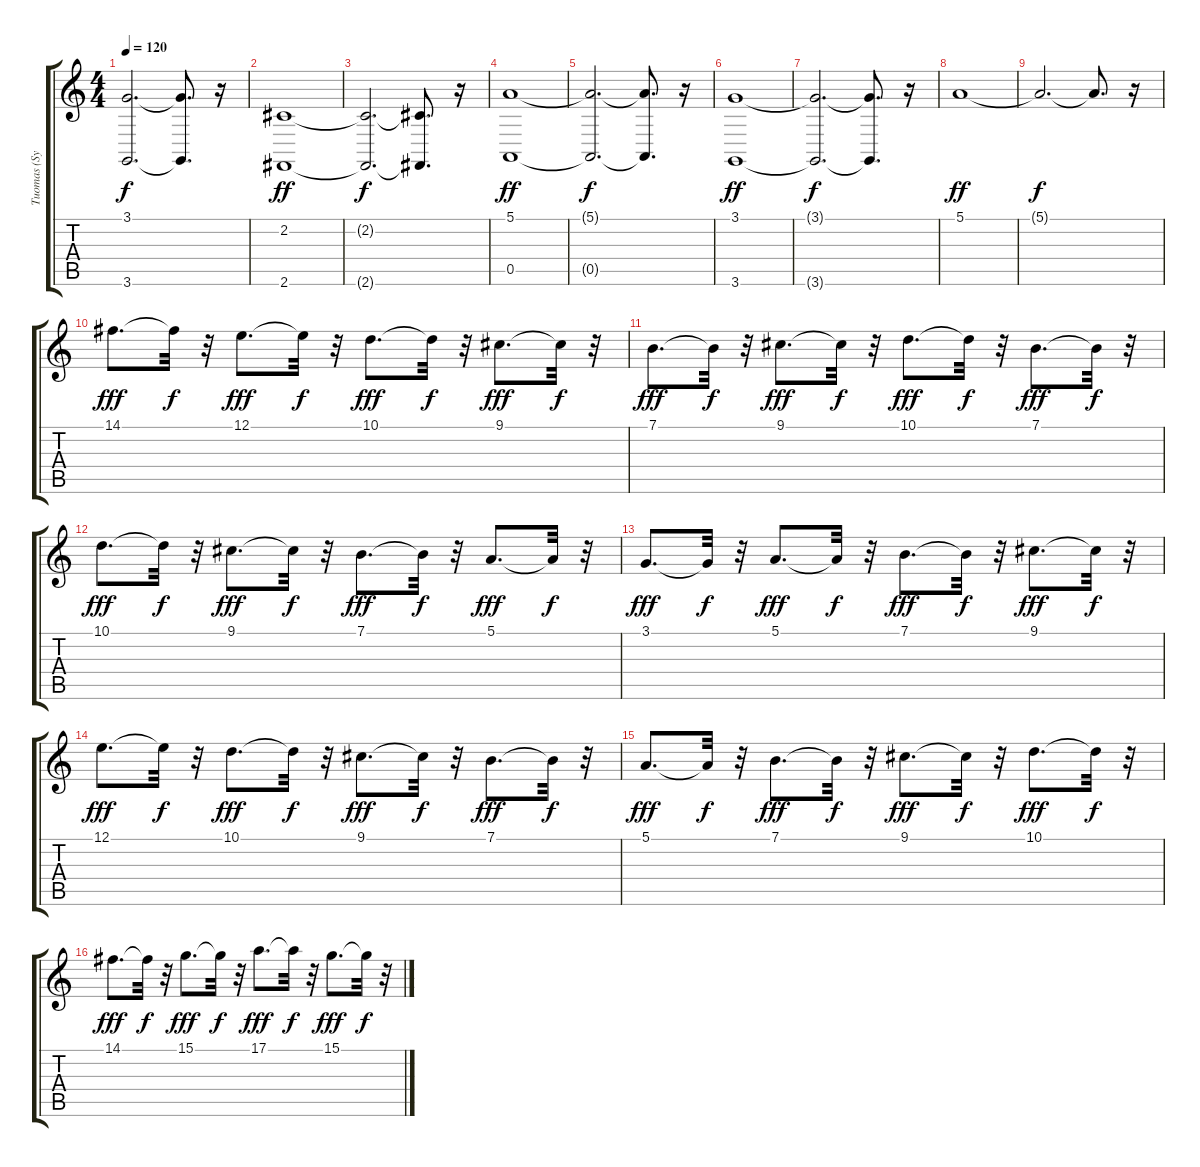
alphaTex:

\track ("Tuomas (Synth Strings)" "Tuomas (Sy") {instrument synthstrings1}
\staff {score tabs}
\tuning (E4 B3 G3 D3 A2 E2) {hide}
\ts (4 4)
\tempo 120
\clef g2
\ks c
(3.1{t} 3.6{t}).2{d dy f} (3.1{t} 3.6{t}).8{d} r.16 |
(2.2 2.6).1{dy ff} |
(2.2{t} 2.6{t}).2{d dy f} (2.2{t} 2.6{t}).8{d} r.16 |
(5.1 0.5).1{dy ff} |
(5.1{t} 0.5{t}).2{d dy f} (5.1{t} 0.5{t}).8{d} r.16 |
(3.1 3.6).1{dy ff} |
(3.1{t} 3.6{t}).2{d dy f} (3.1{t} 3.6{t}).8{d} r.16 |
5.1.1{dy ff} |
5.1{t}.2{d dy f} 5.1{t}.8{d} r.16 |
14.1.8{d dy fff volume 16} 14.1{t}.32{dy f} r.32 12.1.8{d dy fff} 12.1{t}.32{dy f} r.32 10.1.8{d dy fff} 10.1{t}.32{dy f} r.32 9.1.8{d dy fff} 9.1{t}.32{dy f} r.32 |
7.1.8{d dy fff} 7.1{t}.32{dy f} r.32 9.1.8{d dy fff} 9.1{t}.32{dy f} r.32 10.1.8{d dy fff} 10.1{t}.32{dy f} r.32 7.1.8{d dy fff} 7.1{t}.32{dy f} r.32 |
10.1.8{d dy fff} 10.1{t}.32{dy f} r.32 9.1.8{d dy fff} 9.1{t}.32{dy f} r.32 7.1.8{d dy fff} 7.1{t}.32{dy f} r.32 5.1.8{d dy fff} 5.1{t}.32{dy f} r.32 |
3.1.8{d dy fff} 3.1{t}.32{dy f} r.32 5.1.8{d dy fff} 5.1{t}.32{dy f} r.32 7.1.8{d dy fff} 7.1{t}.32{dy f} r.32 9.1.8{d dy fff} 9.1{t}.32{dy f} r.32 |
12.1.8{d dy fff} 12.1{t}.32{dy f} r.32 10.1.8{d dy fff} 10.1{t}.32{dy f} r.32 9.1.8{d dy fff} 9.1{t}.32{dy f} r.32 7.1.8{d dy fff} 7.1{t}.32{dy f} r.32 |
5.1.8{d dy fff} 5.1{t}.32{dy f} r.32 7.1.8{d dy fff} 7.1{t}.32{dy f} r.32 9.1.8{d dy fff} 9.1{t}.32{dy f} r.32 10.1.8{d dy fff} 10.1{t}.32{dy f} r.32 |
14.1.8{d dy fff} 14.1{t}.32{dy f} r.32 15.1.8{d dy fff} 15.1{t}.32{dy f} r.32 17.1.8{d dy fff} 17.1{t}.32{dy f} r.32 15.1.8{d dy fff} 15.1{t}.32{dy f} r.32
